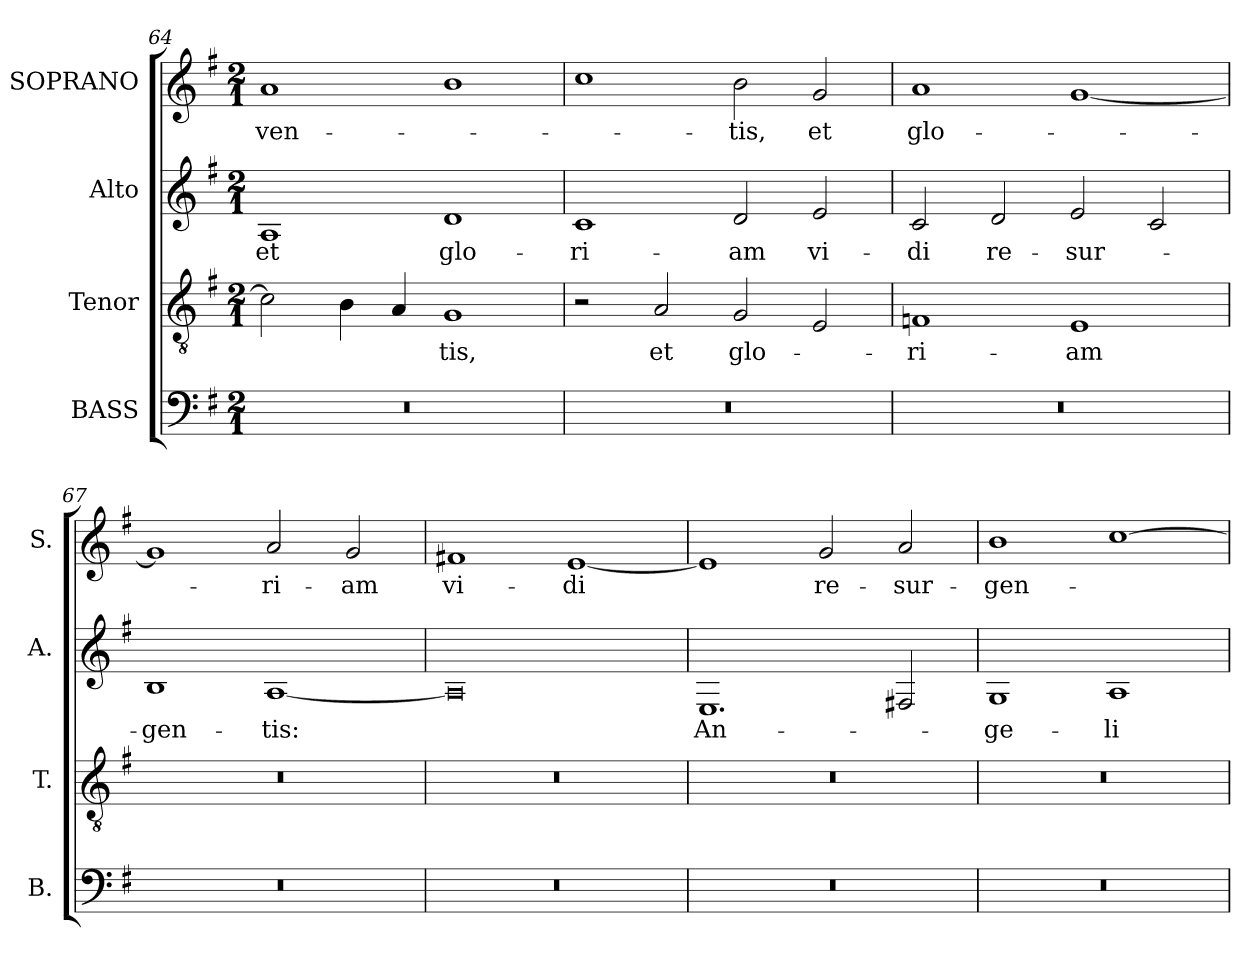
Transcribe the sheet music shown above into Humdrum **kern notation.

**kern	**kern	**text	**kern	**text	**kern	**text
*part4	*part3	*part3	*part2	*part2	*part1	*part1
*staff4	*staff3	*staff3	*staff2	*staff2	*staff1	*staff1
*I"BASS	*I"Tenor	*	*I"Alto	*	*I"SOPRANO	*
*I'B.	*I'T.	*	*I'A.	*	*I'S.	*
*clefF4	*clefGv2	*	*clefG2	*	*clefG2	*
*	*ITrd7c12	*	*	*	*	*
*k[f#]	*k[f#]	*	*k[f#]	*	*k[f#]	*
*G:	*G:	*	*G:	*	*G:	*
*M2/1	*M2/1	*	*M2/1	*	*M2/1	*
=64	=64	=64	=64	=64	=64	=64
!LO:N:vis=1	!	!	!	!	!	!
!	!	!	!	!LO:LY:b:color=#000000	!	!
!	!	!	!	!	!	!LO:LY:b:color=#000000
0r	2Ci\]	.	1Ai	et	1ai	-ven-
.	4BBi\	.	.	.	.	.
.	4AAi/	.	.	.	.	.
!	!	!LO:LY:b:color=#000000	!	!	!	!
!	!	!	!	!LO:LY:b:color=#000000	!	!
.	1GGi	-tis,	1di	glo-	1bi	.
=65	=65	=65	=65	=65	=65	=65
!LO:N:vis=1	!	!	!	!	!	!
!	!	!	!	!LO:LY:b:color=#000000	!	!
0r	2r	.	1ci	-ri-	1cci	.
!	!	!LO:LY:b:color=#000000	!	!	!	!
.	2AAi/	et	.	.	.	.
!	!	!LO:LY:b:color=#000000	!	!	!	!
!	!	!	!	!LO:LY:b:color=#000000	!	!
!	!	!	!	!	!	!LO:LY:b:color=#000000
.	2GGi/	glo-	2di/	-am	2bi\	-tis,
!	!	!	!	!LO:LY:b:color=#000000	!	!
!	!	!	!	!	!	!LO:LY:b:color=#000000
.	2EEi/	.	2ei/	vi-	2gi/	et
=66	=66	=66	=66	=66	=66	=66
!LO:N:vis=1	!	!	!	!	!	!
!	!	!LO:LY:b:color=#000000	!	!	!	!
!	!	!	!	!LO:LY:b:color=#000000	!	!
!	!	!	!	!	!	!LO:LY:b:color=#000000
0r	1FFni	-ri-	2ci/	-di	1ai	glo-
!	!	!	!	!LO:LY:b:color=#000000	!	!
.	.	.	2di/	re-	.	.
!	!	!LO:LY:b:color=#000000	!	!	!	!
!	!	!	!	!LO:LY:b:color=#000000	!	!
.	1EEi	-am	2ei/	-sur-	[1gi	.
.	.	.	2ci/	.	.	.
=67	=67	=67	=67	=67	=67	=67
!LO:N:vis=1	!LO:N:vis=1	!	!	!	!	!
!	!	!	!	!LO:LY:b:color=#000000	!	!
0r	0r	.	1Bi	-gen-	1gi]	.
!	!	!	!	!LO:LY:b:color=#000000	!	!
!	!	!	!	!	!	!LO:LY:b:color=#000000
.	.	.	[1Ai	-tis:	2ai/	-ri-
!	!	!	!	!	!	!LO:LY:b:color=#000000
.	.	.	.	.	2gi/	-am
=68	=68	=68	=68	=68	=68	=68
!LO:N:vis=1	!LO:N:vis=1	!	!	!	!	!
!	!	!	!	!	!	!LO:LY:b:color=#000000
0r	0r	.	0Ai]	.	1f#Xi	vi-
!	!	!	!	!	!	!LO:LY:b:color=#000000
.	.	.	.	.	[1ei	-di
=69	=69	=69	=69	=69	=69	=69
!LO:N:vis=1	!LO:N:vis=1	!	!	!	!	!
!	!	!	!	!LO:LY:b:color=#000000	!	!
0r	0r	.	1.Ei	An-	1ei]	.
!	!	!	!	!	!	!LO:LY:b:color=#000000
.	.	.	.	.	2gi/	re-
!	!	!	!	!	!	!LO:LY:b:color=#000000
.	.	.	2F#Xi/	.	2ai/	-sur-
=70	=70	=70	=70	=70	=70	=70
!LO:N:vis=1	!LO:N:vis=1	!	!	!	!	!
!	!	!	!	!LO:LY:b:color=#000000	!	!
!	!	!	!	!	!	!LO:LY:b:color=#000000
0r	0r	.	1Gi	-ge-	1bi	-gen-
!	!	!	!	!LO:LY:b:color=#000000	!	!
.	.	.	1Ai	-li-	[1cci	.
=	=	=	=	=	=	=
*-	*-	*-	*-	*-	*-	*-
